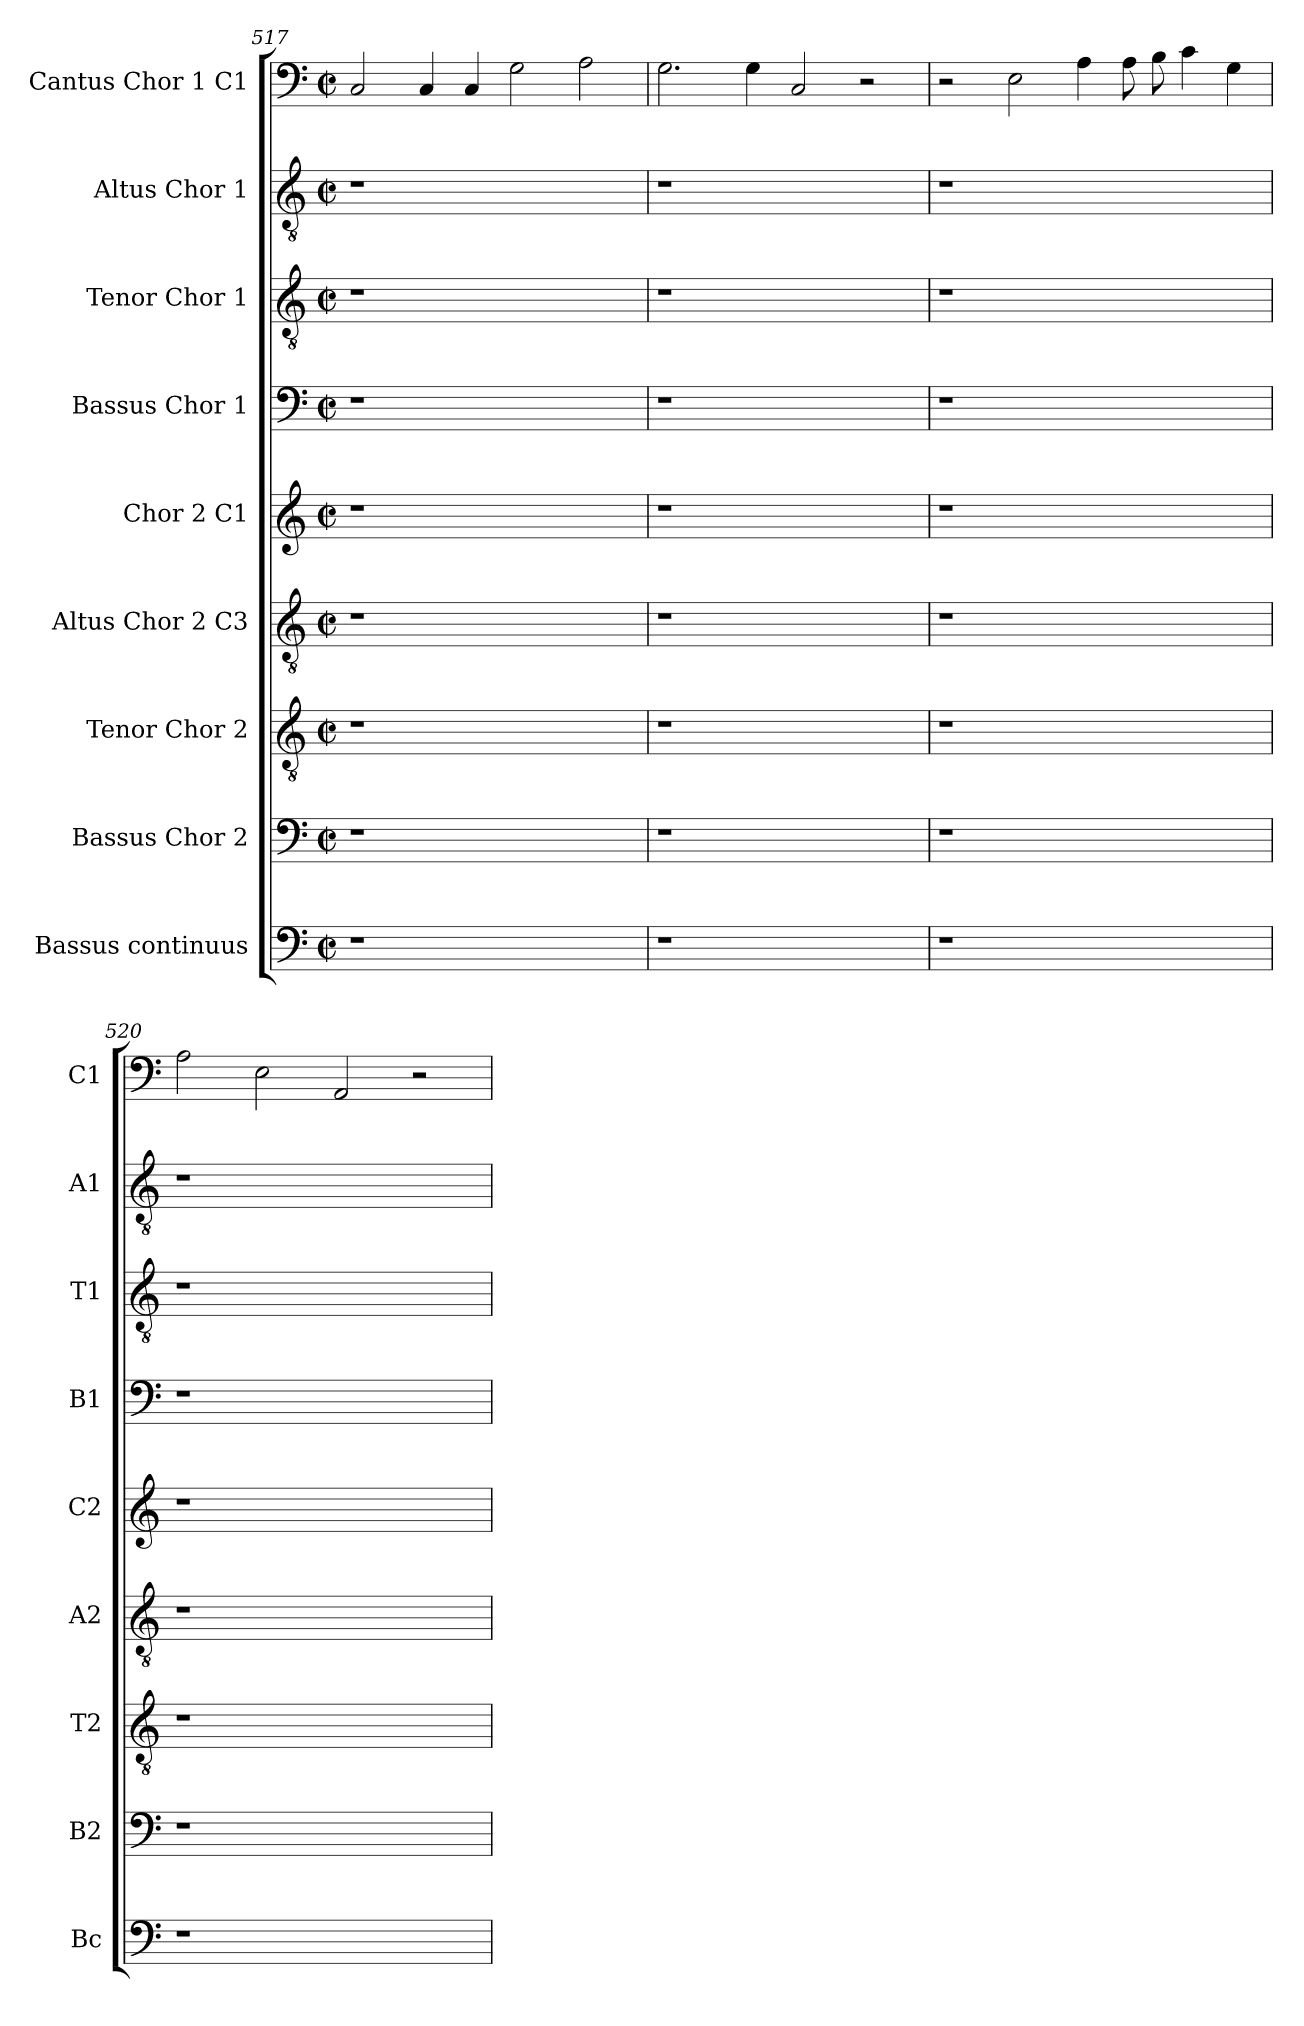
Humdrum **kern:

**kern	**kern	**kern	**kern	**kern	**kern	**kern	**kern	**kern
*part9	*part8	*part7	*part6	*part5	*part4	*part3	*part2	*part1
*staff9	*staff8	*staff7	*staff6	*staff5	*staff4	*staff3	*staff2	*staff1
*I"Bassus continuus	*I"Bassus Chor 2	*I"Tenor Chor 2	*I"Altus Chor 2 C3	*I"Chor 2 C1	*I"Bassus Chor 1	*I"Tenor Chor 1	*I"Altus Chor 1	*I"Cantus Chor 1 C1
*I'Bc	*I'B2	*I'T2	*I'A2	*I'C2	*I'B1	*I'T1	*I'A1	*I'C1
*clefF4	*clefF4	*clefGv2	*clefGv2	*clefG2	*clefF4	*clefGv2	*clefGv2	*clefF4
*ITrd7c12	*	*	*	*	*	*	*	*
*k[]	*k[]	*k[]	*k[]	*k[]	*k[]	*k[]	*k[]	*k[]
*C:	*C:	*C:	*C:	*C:	*C:	*C:	*C:	*C:
*M2/2	*M2/2	*M2/2	*M2/2	*M2/2	*M2/2	*M2/2	*M2/2	*M2/2
*met(c|)	*met(c|)	*met(c|)	*met(c|)	*met(c|)	*met(c|)	*met(c|)	*met(c|)	*met(c|)
=517	=517	=517	=517	=517	=517	=517	=517	=517
1r	1r	1r	1r	1r	1r	1r	1r	2C/
.	.	.	.	.	.	.	.	4C/
.	.	.	.	.	.	.	.	4C/
1ryy	1ryy	1ryy	1ryy	1ryy	1ryy	1ryy	1ryy	2G\
.	.	.	.	.	.	.	.	2A\
=518	=518	=518	=518	=518	=518	=518	=518	=518
1r	1r	1r	1r	1r	1r	1r	1r	2.G\
.	.	.	.	.	.	.	.	4G\
1ryy	1ryy	1ryy	1ryy	1ryy	1ryy	1ryy	1ryy	2C/
.	.	.	.	.	.	.	.	2r
=519	=519	=519	=519	=519	=519	=519	=519	=519
1r	1r	1r	1r	1r	1r	1r	1r	2r
.	.	.	.	.	.	.	.	2E\
1ryy	1ryy	1ryy	1ryy	1ryy	1ryy	1ryy	1ryy	4A\
.	.	.	.	.	.	.	.	8A\
.	.	.	.	.	.	.	.	8B\
.	.	.	.	.	.	.	.	4c\
.	.	.	.	.	.	.	.	4G\
=520	=520	=520	=520	=520	=520	=520	=520	=520
1r	1r	1r	1r	1r	1r	1r	1r	2A\
.	.	.	.	.	.	.	.	2E\
1ryy	1ryy	1ryy	1ryy	1ryy	1ryy	1ryy	1ryy	2AA/
.	.	.	.	.	.	.	.	2r
=	=	=	=	=	=	=	=	=
*-	*-	*-	*-	*-	*-	*-	*-	*-
